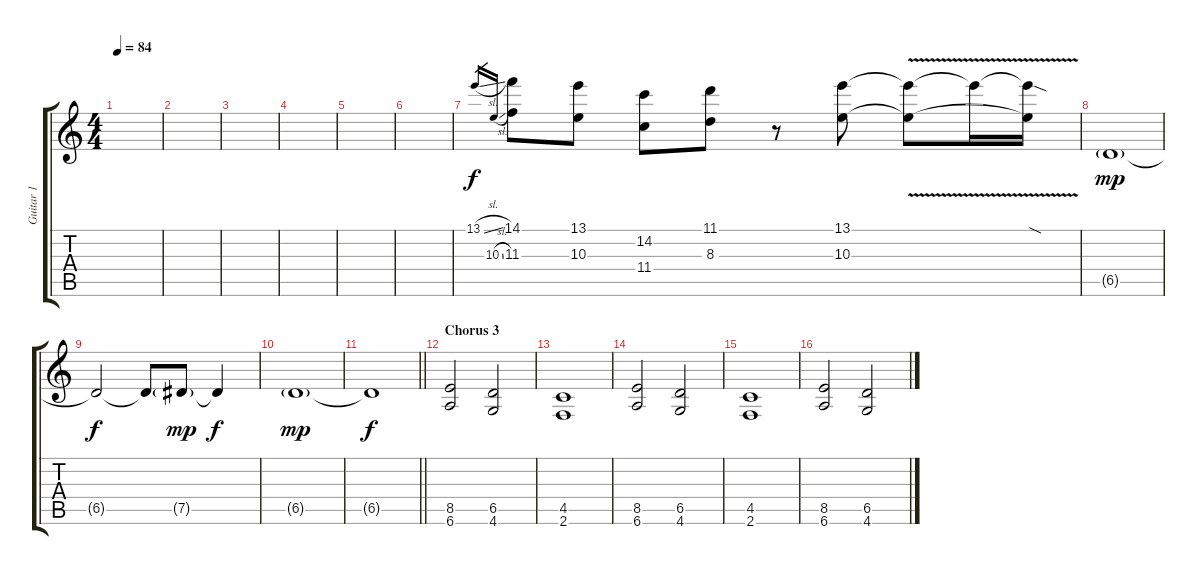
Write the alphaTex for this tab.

\track ("Guitar 1" "Guitar 1") {instrument distortionguitar}
\staff {score tabs}
\tuning (Eb4 Bb3 Gb3 Db3 Ab2 Eb2) {hide}
\ts (4 4)
\tempo 84
\clef g2
\ks c
|
|
|
|
|
|
13.1{sl}.16{gr} 10.3{sl}.16{gr} (14.1 11.3).8{volume 10 balance 1 instrument distortionguitar} (13.1 10.3).8 (14.2 11.4).8 (11.1 8.3).8 r.8 (13.1 10.3).8 (13.1{v t} 10.3{v t}).8 13.1{t}.16 (13.1{sod t} 10.3{t}).16 |
6.5{g}.1{dy mp volume 12} |
6.5{t}.2{dy f} 6.5{t}.8 7.5{g}.8{dy mp} 7.5{t}.4{dy f} |
6.5{g}.1{dy mp} |
\barLineRight lightlight
6.5{t}.1{dy f} |
\section ("" "Chorus 3")
(8.5 6.6).2{volume 12 balance 1} (6.5 4.6).2 |
(4.5 2.6).1 |
(8.5 6.6).2 (6.5 4.6).2 |
(4.5 2.6).1 |
(8.5 6.6).2 (6.5 4.6).2
